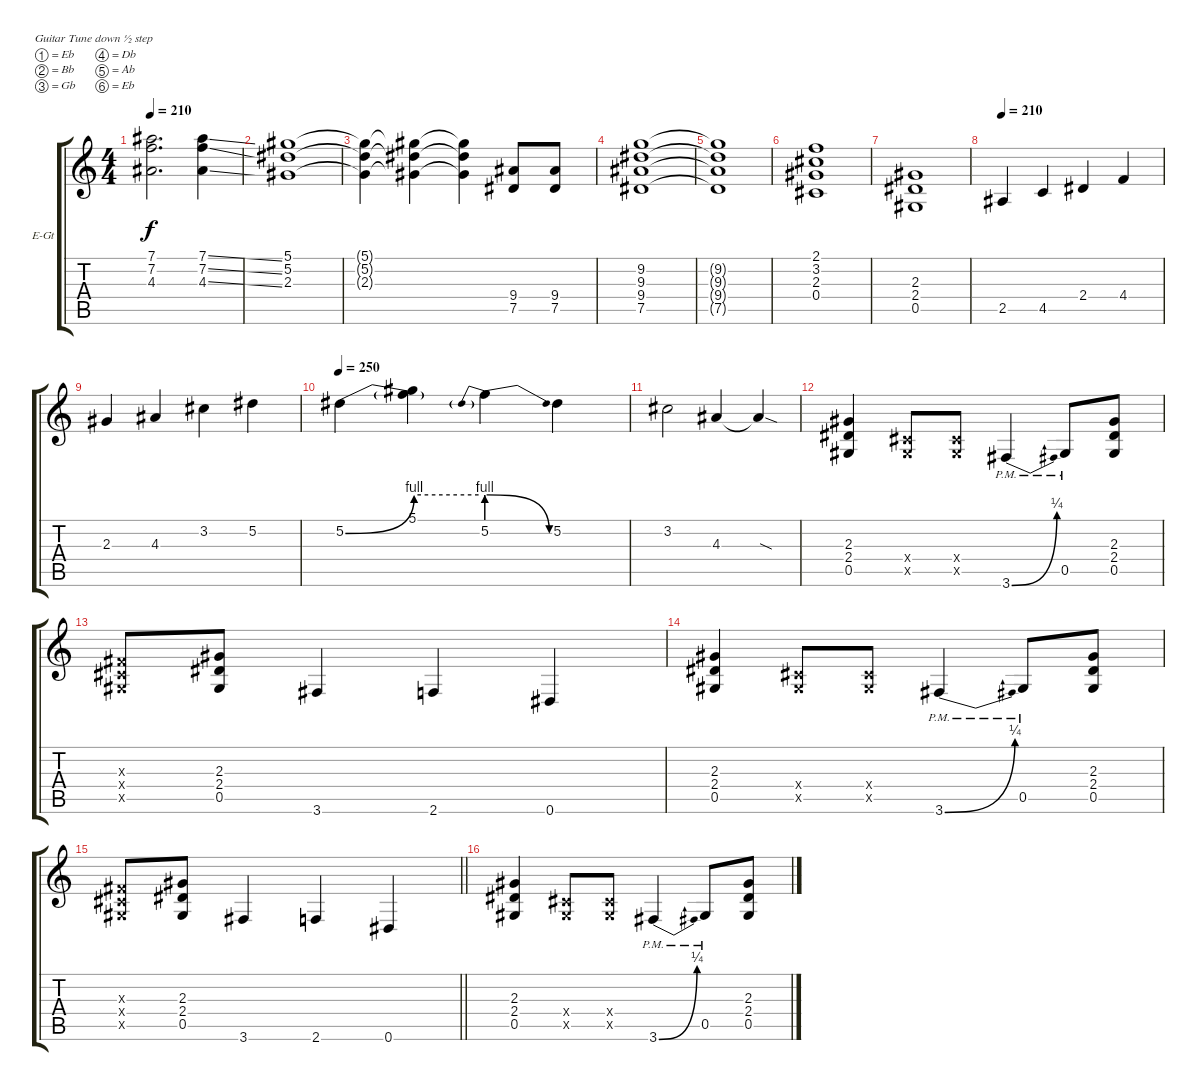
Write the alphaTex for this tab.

\bracketExtendMode groupsimilarinstruments
\firstSystemTrackNameOrientation horizontal
\otherSystemsTrackNameOrientation horizontal
\track ("Richard Fortus" "E-Gt") {instrument distortionguitar}
\staff {score tabs}
\tuning (Eb4 Bb3 Gb3 Db3 Ab2 Eb2)
\ts (4 4)
\tempo 210
\clef g2
\ks c
(7.1{t} 7.2{t} 4.3{t}).2{d dy f} (7.1{ss} 7.2{ss} 4.3{ss}).4 |
(5.1 5.2 2.3).1 |
(5.1{t} 5.2{t} 2.3{t}).4 (5.1{t} 5.2{t} 2.3{t}).4 (5.1{t} 5.2{t} 2.3{t}).4 (9.4 7.5).8 (9.4 7.5).8 |
(9.2 9.3 9.4 7.5).1 |
(9.2{t} 9.3{t} 9.4{t} 7.5{t}).1 |
(2.1 3.2 2.3 0.4).1 |
(2.3 2.4 0.5).1 |
\tempo 210
2.5.4 4.5.4 2.4.4 4.4.4 |
2.3.4 4.3.4 3.2.4 5.2.4 |
\tempo 250
5.2{be (bend 0 0 60 4)}.4 (5.1 5.2{be (hold 0 4 60 4) t}).4 5.2{be (prebendrelease 0 4 60 0)}.4 5.2.4 |
3.2.2 4.3.4 4.3{sod t}.4 |
(2.3 2.4 0.5).4 (0.4{x} 0.5{x}).8 (0.4{x} 0.5{x}).8 3.6{be (bend 0 0 60 1) pm}.4 0.5{pm}.8 (2.3 2.4 0.5).8 |
(0.3{x} 0.4{x} 0.5{x}).8 (2.3 2.4 0.5).8 3.6.4 2.6.4 0.6.4 |
(2.3 2.4 0.5).4 (0.4{x} 0.5{x}).8 (0.4{x} 0.5{x}).8 3.6{be (bend 0 0 60 1) pm}.4 0.5{pm}.8 (2.3 2.4 0.5).8 |
\barLineRight lightlight
(0.3{x} 0.4{x} 0.5{x}).8 (2.3 2.4 0.5).8 3.6.4 2.6.4 0.6.4 |
(2.3 2.4 0.5).4 (0.4{x} 0.5{x}).8 (0.4{x} 0.5{x}).8 3.6{be (bend 0 0 60 1) pm}.4 0.5{pm}.8 (2.3 2.4 0.5).8
